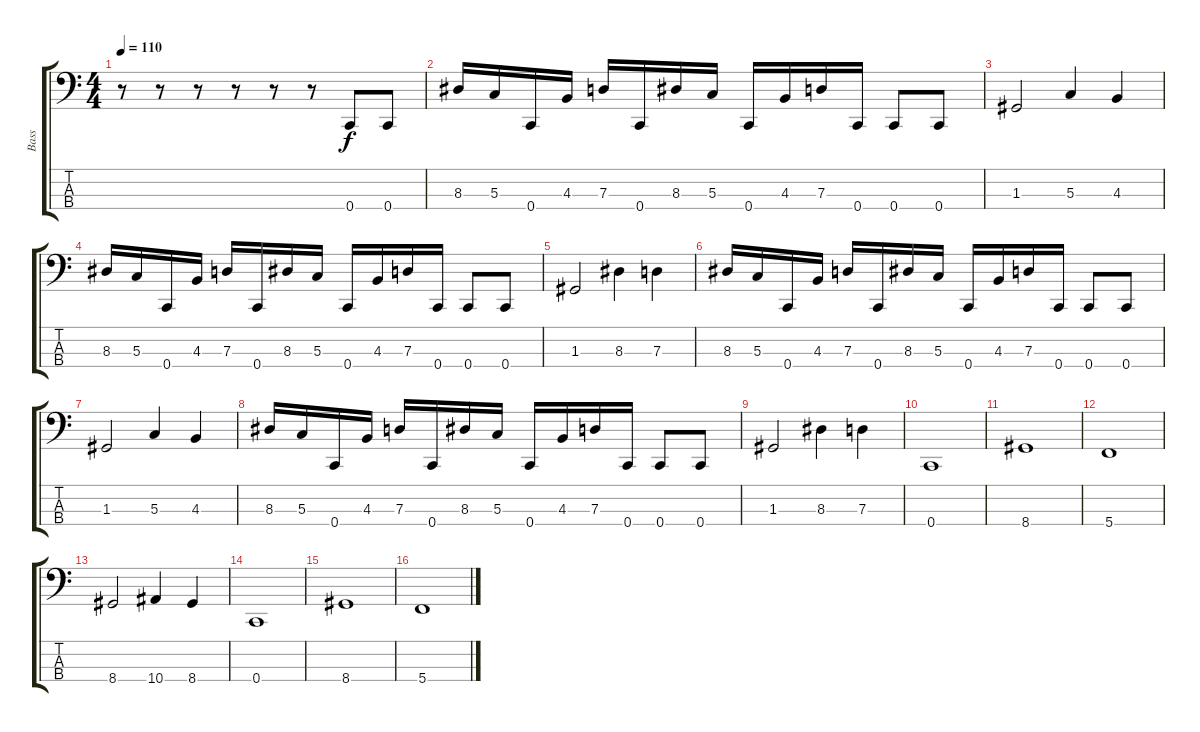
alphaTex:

\track ("Bass" "Bass") {instrument electricbassfinger}
\staff {score tabs}
\tuning (F2 C2 G1 C1) {hide}
\ts (4 4)
\tempo 110
\clef f4
\ks c
r.8{dy f instrument electricbassfinger} r.8 r.8 r.8 r.8 r.8 0.4.8 0.4.8 |
8.3.16 5.3.16 0.4.16 4.3.16 7.3.16 0.4.16 8.3.16 5.3.16 0.4.16 4.3.16 7.3.16 0.4.16 0.4.8 0.4.8 |
1.3.2 5.3.4 4.3.4 |
8.3.16 5.3.16 0.4.16 4.3.16 7.3.16 0.4.16 8.3.16 5.3.16 0.4.16 4.3.16 7.3.16 0.4.16 0.4.8 0.4.8 |
1.3.2 8.3.4 7.3.4 |
8.3.16 5.3.16 0.4.16 4.3.16 7.3.16 0.4.16 8.3.16 5.3.16 0.4.16 4.3.16 7.3.16 0.4.16 0.4.8 0.4.8 |
1.3.2 5.3.4 4.3.4 |
8.3.16 5.3.16 0.4.16 4.3.16 7.3.16 0.4.16 8.3.16 5.3.16 0.4.16 4.3.16 7.3.16 0.4.16 0.4.8 0.4.8 |
1.3.2 8.3.4 7.3.4 |
0.4.1 |
8.4.1 |
5.4.1 |
8.4.2 10.4.4 8.4.4 |
0.4.1 |
8.4.1 |
5.4.1
